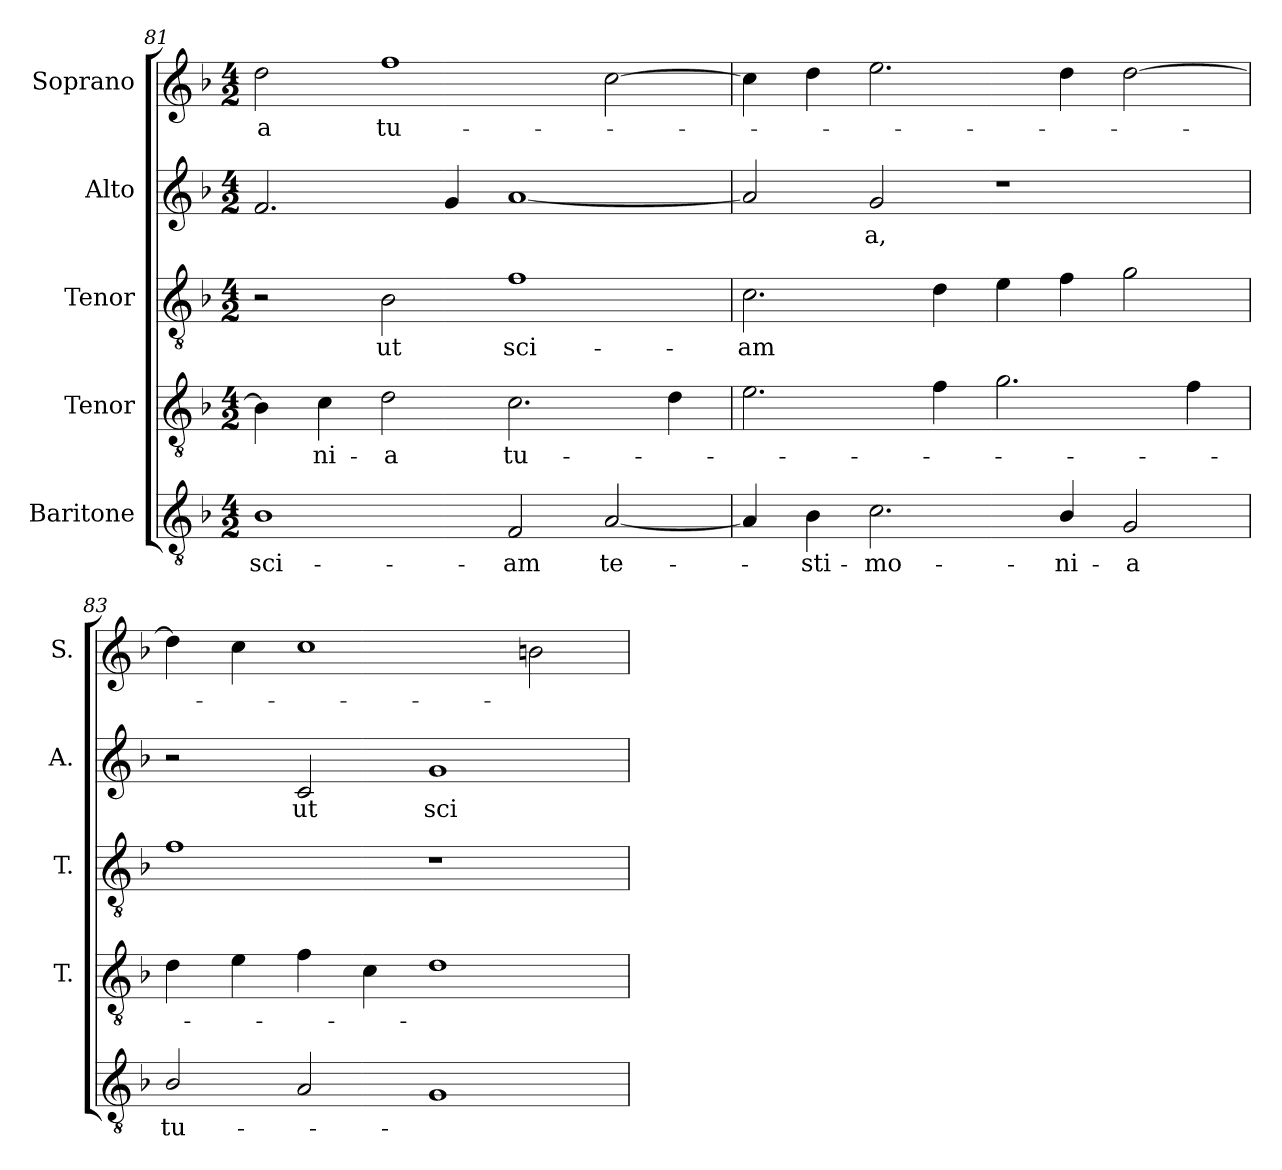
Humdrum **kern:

**kern	**text	**kern	**text	**kern	**text	**kern	**text	**kern	**text
*part5	*part5	*part4	*part4	*part3	*part3	*part2	*part2	*part1	*part1
*staff5	*staff5	*staff4	*staff4	*staff3	*staff3	*staff2	*staff2	*staff1	*staff1
*I"Baritone	*	*I"Tenor	*	*I"Tenor	*	*I"Alto	*	*I"Soprano	*
*	*	*I'T.	*	*I'T.	*	*I'A.	*	*I'S.	*
!!LO:LB:g=z
*clefGv2	*	*clefGv2	*	*clefGv2	*	*clefG2	*	*clefG2	*
*ITrd7c12	*	*ITrd7c12	*	*ITrd7c12	*	*	*	*	*
*k[b-]	*	*k[b-]	*	*k[b-]	*	*k[b-]	*	*k[b-]	*
*F:	*	*F:	*	*F:	*	*F:	*	*F:	*
*M4/2	*	*M4/2	*	*M4/2	*	*M4/2	*	*M4/2	*
=81	=81	=81	=81	=81	=81	=81	=81	=81	=81
!	!LO:LY:b:color=#000000	!	!	!	!	!	!	!	!
!	!	!	!	!	!	!	!	!	!LO:LY:b:color=#000000
1BB-i	sci-	4BB-i\]	.	2r	.	2.fi/	.	2ddi\	-a
!	!	!	!LO:LY:b:color=#000000	!	!	!	!	!	!
.	.	4Ci\	-ni-	.	.	.	.	.	.
!	!	!	!LO:LY:b:color=#000000	!	!	!	!	!	!
!	!	!	!	!	!LO:LY:b:color=#000000	!	!	!	!
!	!	!	!	!	!	!	!	!	!LO:LY:b:color=#000000
.	.	2Di\	-a	2BB-i\	ut	.	.	1ffi	tu-
.	.	.	.	.	.	4gi/	.	.	.
!	!LO:LY:b:color=#000000	!	!	!	!	!	!	!	!
!	!	!	!LO:LY:b:color=#000000	!	!	!	!	!	!
!	!	!	!	!	!LO:LY:b:color=#000000	!	!	!	!
2FFi/	-am	2.Ci\	tu-	1Fi	sci-	[1ai	.	.	.
!	!LO:LY:b:color=#000000	!	!	!	!	!	!	!	!
[2AAi/	te-	.	.	.	.	.	.	[2cci\	.
.	.	4Di\	.	.	.	.	.	.	.
=82	=82	=82	=82	=82	=82	=82	=82	=82	=82
!	!	!	!	!	!LO:LY:b:color=#000000	!	!	!	!
4AAi/]	.	2.Ei\	.	2.Ci\	-am	2ai/]	.	4cci\]	.
!	!LO:LY:b:color=#000000	!	!	!	!	!	!	!	!
4BB-i\	-sti-	.	.	.	.	.	.	4ddi\	.
!	!LO:LY:b:color=#000000	!	!	!	!	!	!	!	!
!	!	!	!	!	!	!	!LO:LY:b:color=#000000	!	!
2.Ci\	-mo-	.	.	.	.	2gi/	-a,	2.eei\	.
.	.	4Fi\	.	4Di\	.	.	.	.	.
.	.	2.Gi\	.	4Ei\	.	1r	.	.	.
!	!LO:LY:b:color=#000000	!	!	!	!	!	!	!	!
4BB-i/	-ni-	.	.	4Fi\	.	.	.	4ddi\	.
!	!LO:LY:b:color=#000000	!	!	!	!	!	!	!	!
2GGi/	-a	.	.	2Gi\	.	.	.	[2ddi\	.
.	.	4Fi\	.	.	.	.	.	.	.
=83	=83	=83	=83	=83	=83	=83	=83	=83	=83
!	!LO:LY:b:color=#000000	!	!	!	!	!	!	!	!
2BB-i/	tu-	4Di\	.	1Fi	.	2r	.	4ddi\]	.
.	.	4Ei\	.	.	.	.	.	4cci\	.
!	!	!	!	!	!	!	!LO:LY:b:color=#000000	!	!
2AAi/	.	4Fi\	.	.	.	2ci/	ut	1cci	.
.	.	4Ci\	.	.	.	.	.	.	.
!	!	!	!	!	!	!	!LO:LY:b:color=#000000	!	!
1GGi	.	1Di	.	1r	.	1gi	sci-	.	.
.	.	.	.	.	.	.	.	2bni\	.
=	=	=	=	=	=	=	=	=	=
*-	*-	*-	*-	*-	*-	*-	*-	*-	*-
